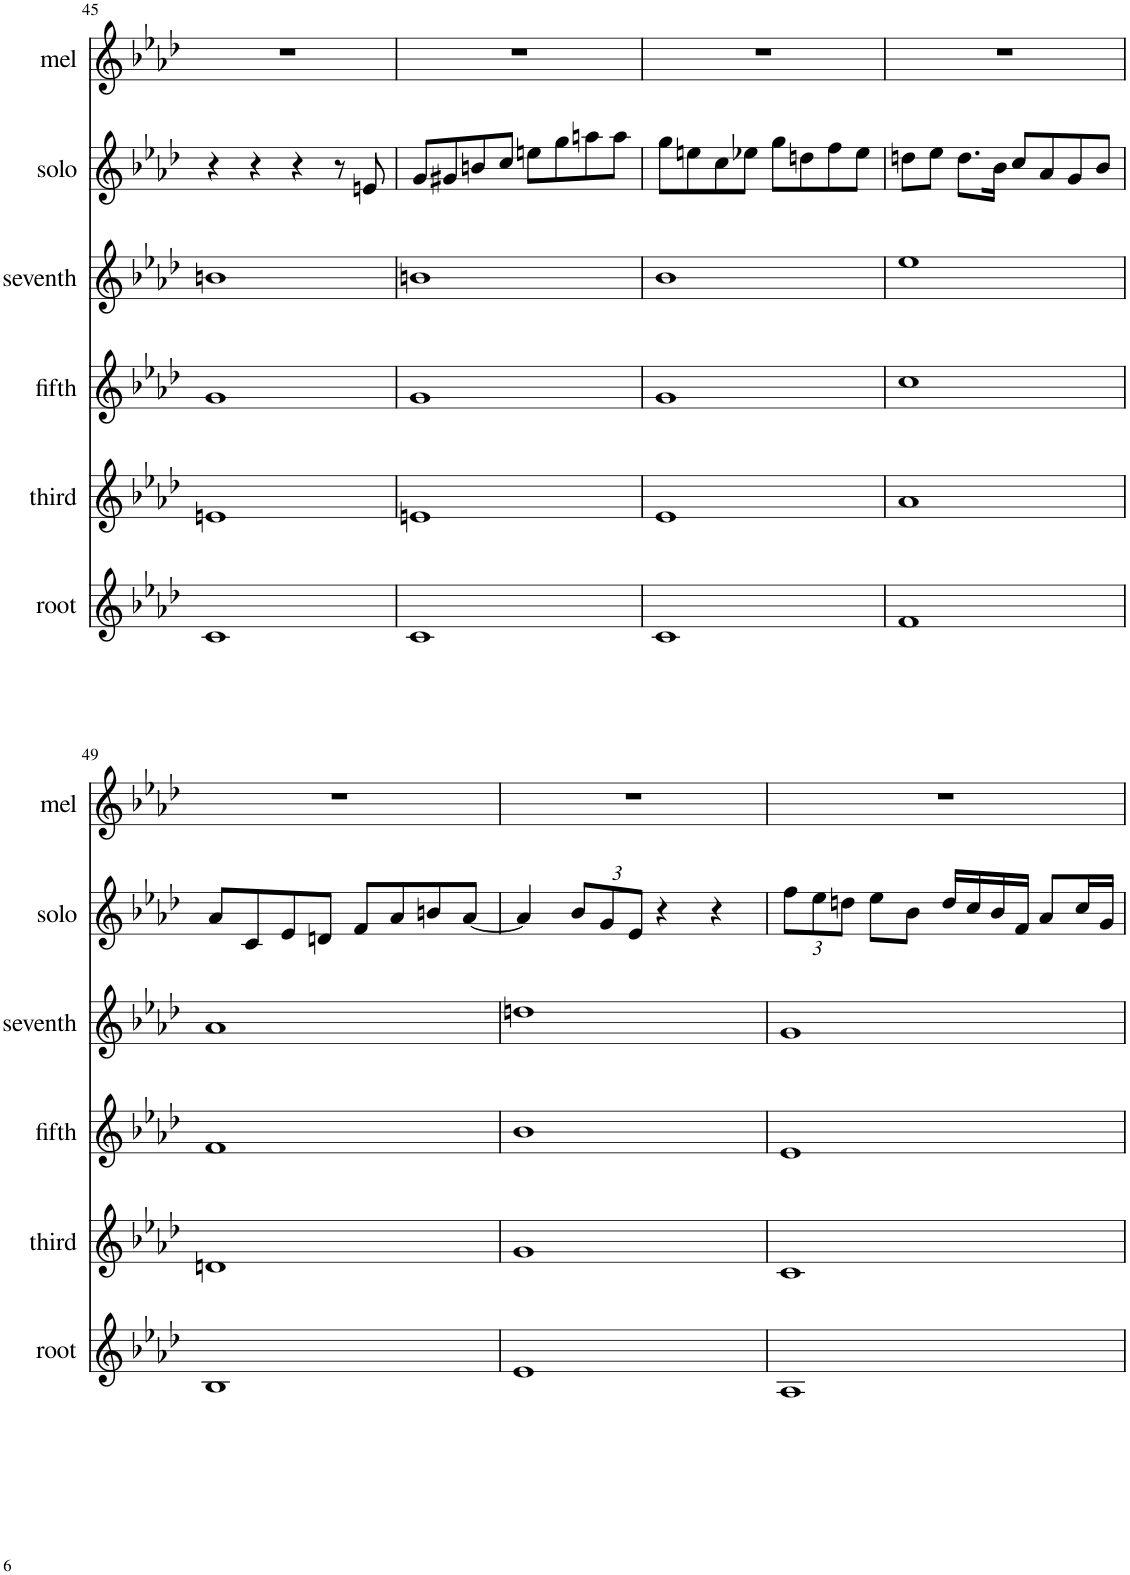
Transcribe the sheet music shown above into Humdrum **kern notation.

**kern	**kern	**kern	**kern	**kern	**kern
*part6	*part5	*part4	*part3	*part2	*part1
*staff6	*staff5	*staff4	*staff3	*staff2	*staff1
*I"root	*I"third	*I"fifth	*I"seventh	*I"solo	*I"mel
*I'root	*I'third	*I'fifth	*I'seventh	*I'solo	*I'mel
!!LO:PB:g=z
*clefG2	*clefG2	*clefG2	*clefG2	*clefG2	*clefG2
*k[b-e-a-d-]	*k[b-e-a-d-]	*k[b-e-a-d-]	*k[b-e-a-d-]	*k[b-e-a-d-]	*k[b-e-a-d-]
*M4/4	*M4/4	*M4/4	*M4/4	*M4/4	*M4/4
=45	=45	=45	=45	=45	=45
1c	1en	1g	1bn	4r	1r
.	.	.	.	4r	.
.	.	.	.	4r	.
.	.	.	.	8r	.
.	.	.	.	8en/	.
=46	=46	=46	=46	=46	=46
1c	1en	1g	1bn	8g/L	1r
.	.	.	.	8g#X/	.
.	.	.	.	8bn/	.
.	.	.	.	8cc/J	.
.	.	.	.	8een\L	.
.	.	.	.	8gg\	.
.	.	.	.	8aan\	.
.	.	.	.	8aa\J	.
=47	=47	=47	=47	=47	=47
1c	1e-	1g	1b-	8gg\L	1r
.	.	.	.	8een\	.
.	.	.	.	8cc\	.
.	.	.	.	8ee-X\J	.
.	.	.	.	8gg\L	.
.	.	.	.	8ddn\	.
.	.	.	.	8ff\	.
.	.	.	.	8ee-\J	.
=48	=48	=48	=48	=48	=48
1f	1a-	1cc	1ee-	8ddn\L	1r
.	.	.	.	8ee-\J	.
.	.	.	.	8.dd\L	.
.	.	.	.	16b-\Jk	.
.	.	.	.	8cc/L	.
.	.	.	.	8a-/	.
.	.	.	.	8g/	.
.	.	.	.	8b-/J	.
!!LO:LB:g=z
=49	=49	=49	=49	=49	=49
1B-	1dn	1f	1a-	8a-/L	1r
.	.	.	.	8c/	.
.	.	.	.	8e-/	.
.	.	.	.	8dn/J	.
.	.	.	.	8f/L	.
.	.	.	.	8a-/	.
.	.	.	.	8bn/	.
.	.	.	.	[8a-/J	.
=50	=50	=50	=50	=50	=50
1e-	1g	1b-	1ddn	4a-/]	1r
*	*	*	*	*Xbrackettup	*
.	.	.	.	12b-/L	.
.	.	.	.	12g/	.
.	.	.	.	12e-/J	.
.	.	.	.	4r	.
.	.	.	.	4r	.
=51	=51	=51	=51	=51	=51
1A-	1c	1e-	1g	12ff\L	1r
.	.	.	.	12ee-\	.
.	.	.	.	12ddn\J	.
.	.	.	.	8ee-\L	.
.	.	.	.	8b-\J	.
.	.	.	.	16dd/LL	.
.	.	.	.	16cc/	.
.	.	.	.	16b-/	.
.	.	.	.	16f/JJ	.
.	.	.	.	8a-/L	.
.	.	.	.	16cc/L	.
.	.	.	.	16g/JJ	.
=	=	=	=	=	=
*-	*-	*-	*-	*-	*-
